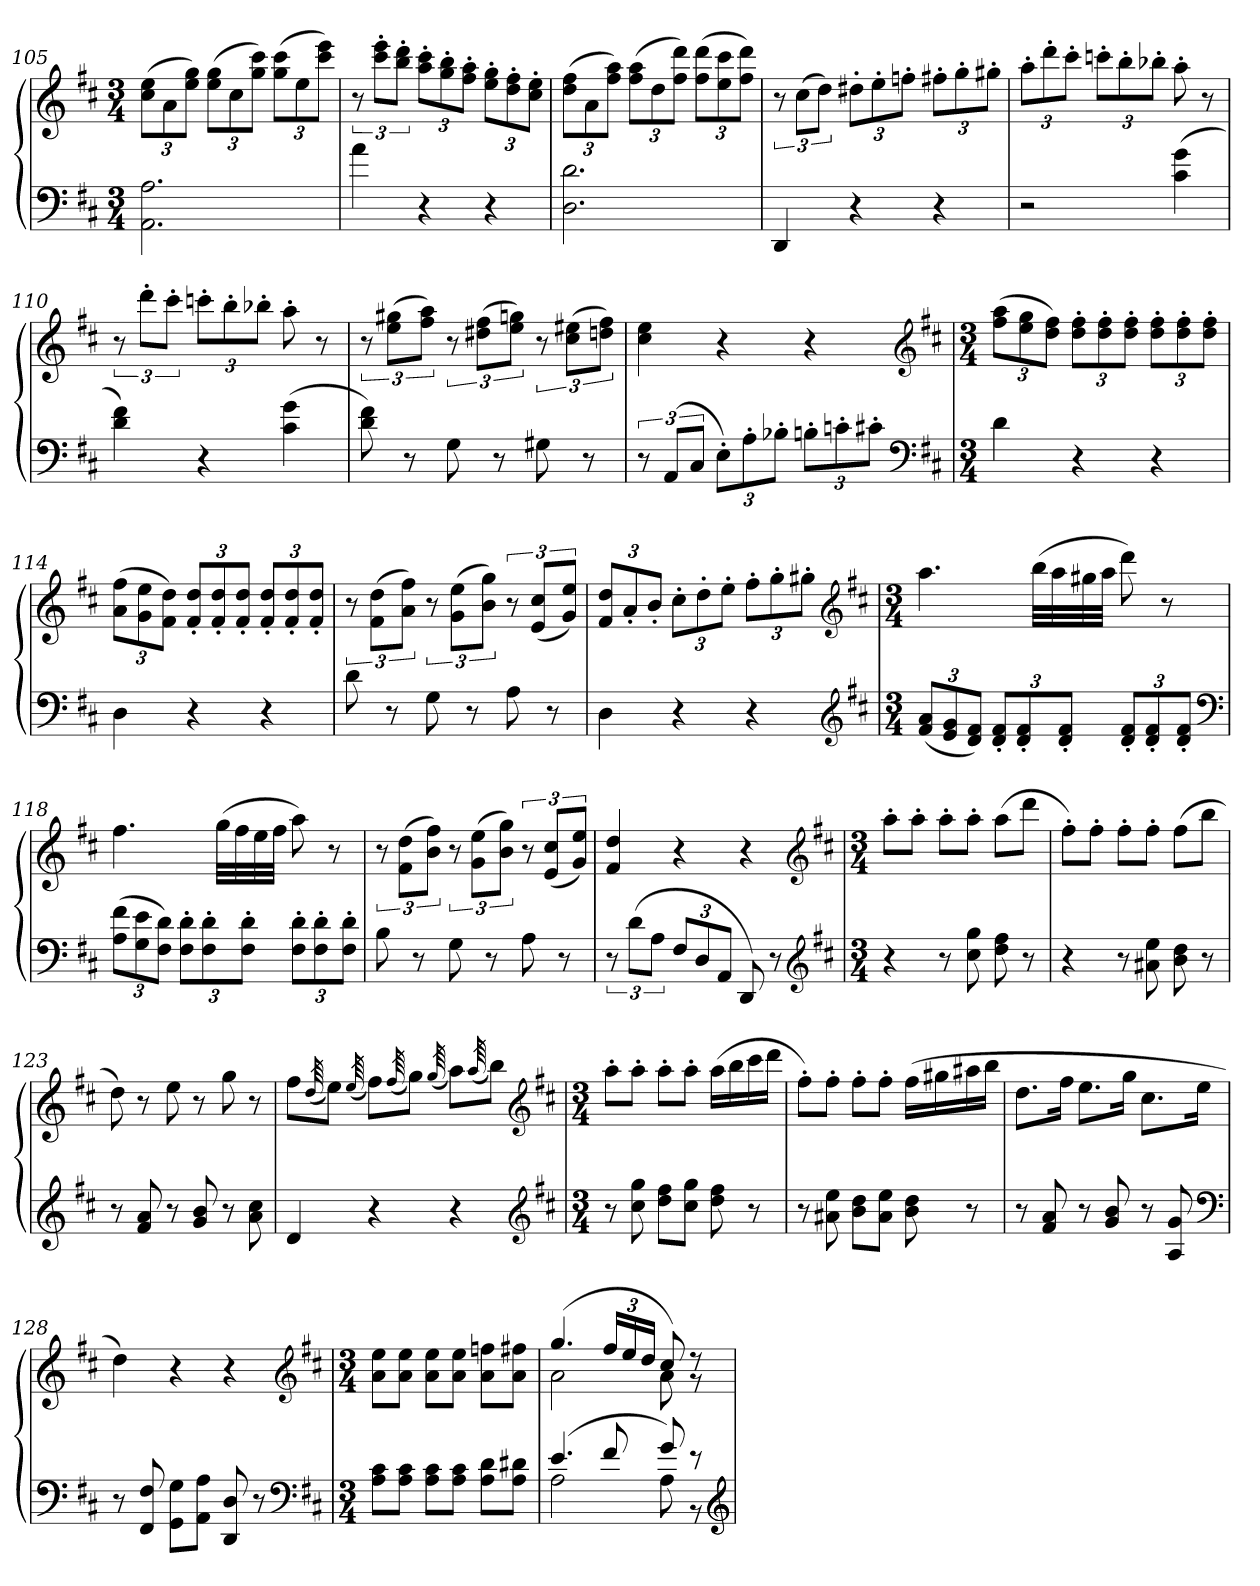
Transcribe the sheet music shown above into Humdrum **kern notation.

**kern	**kern
*part1	*part1
*staff2	*staff1
*clefF4	*clefG2
*k[f#c#]	*k[f#c#]
*D:	*D:
*M3/4	*M3/4
=105	=105
2.AA 2.A	(12cc# 12eeL
.	12a
.	12ee 12ggJ)
.	(12ee 12ggL
.	12cc#
.	12gg 12ccc#J)
.	(12gg 12ccc#L
.	12ee
.	12ccc# 12eeeJ)
=106	=106
4a	12r
.	12ccc#' 12eee'L
.	12bb' 12ddd'J
4r	12aa' 12ccc#'L
.	12gg' 12bb'
.	12ff#' 12aa'J
4r	12ee' 12gg'L
.	12dd' 12ff#'
.	12cc#' 12ee'J
=107	=107
2.D 2.d	(12dd 12ff#L
.	12a
.	12ff# 12aaJ)
.	(12ff# 12aaL
.	12dd
.	12ff# 12dddJ)
.	(12ff# 12dddL
.	12ee 12ccc#
.	12ff# 12dddJ)
=108	=108
4DD	12r
.	(12cc#L
.	12ddJ)
4r	12dd#X'L
.	12ee'
.	12ffn'J
4r	12ff#X'L
.	12gg'
.	12gg#X'J
=109	=109
2r	12aa'L
.	12ddd'
.	12ccc#'J
.	12cccn'L
.	12bb'
.	12bb-X'J
(4c# 4g	8aa'
.	8r
=110	=110
4d 4f#)	12r
.	12ddd'L
.	12ccc#'J
4r	12cccn'L
.	12bb'
.	12bb-X'J
(4c# 4g	8aa'
.	8r
=111	=111
8d 8f#)	12r
.	(12ee 12gg#XL
8r	.
.	12ff# 12aaJ)
8G	12r
.	(12dd#X 12ff#L
8r	.
.	12ee 12ggnJ)
8G#X	12r
.	(12cc# 12ee#XL
8r	.
.	12ddn 12ff#J)
=112	=112
12r	4cc# 4ee
(12AAL	.
12C#J	.
12E'L)	4r
12A'	.
12B-X'J	.
12Bn'L	4r
12cn'	.
12c#X'J	.
*clefF4	*clefG2
*k[f#c#]	*k[f#c#]
*D:	*D:
=113	=113
*M3/4	*M3/4
4d	(12ff# 12aaL
.	12ee 12gg
.	12dd 12ff#J)
4r	12dd' 12ff#'L
.	12dd' 12ff#'
.	12dd' 12ff#'J
4r	12dd' 12ff#'L
.	12dd' 12ff#'
.	12dd' 12ff#'J
=114	=114
4D	(12a 12ff#L
.	12g 12ee
.	12f# 12ddJ)
4r	12f#' 12dd'L
.	12f#' 12dd'
.	12f#' 12dd'J
4r	12f#' 12dd'L
.	12f#' 12dd'
.	12f#' 12dd'J
=115	=115
8d	12r
.	(12f# 12ddL
8r	.
.	12a 12ff#J)
8G	12r
.	(12g 12eeL
8r	.
.	12b 12ggJ)
8A	12r
.	(12e 12cc#L
8r	.
.	12g 12eeJ)
=116	=116
4D	12f# 12ddL
.	12a'
.	12b'J
4r	12cc#'L
.	12dd'
.	12ee'J
4r	12ff#'L
.	12gg'
.	12gg#X'J
*clefG2	*clefG2
*k[f#c#]	*k[f#c#]
*D:	*D:
=117	=117
*M3/4	*M3/4
(12f# 12aL	4.aa
12e 12g	.
12d 12f#J)	.
12d' 12f#'L	.
12d' 12f#'	.
.	(32bbLLL
.	32aa
12d' 12f#'J	.
.	32gg#X
.	32aaJJJ
12d' 12f#'L	8ddd)
12d' 12f#'	.
.	8r
12d' 12f#'J	.
*clefF4	*
=118	=118
(12A 12f#L	4.ff#
12G 12e	.
12F# 12dJ)	.
12F#' 12d'L	.
12F#' 12d'	.
.	(32ggLLL
.	32ff#
12F#' 12d'J	.
.	32ee
.	32ff#JJJ
12F#' 12d'L	8aa)
12F#' 12d'	.
.	8r
12F#' 12d'J	.
=119	=119
8B	12r
.	(12f# 12ddL
8r	.
.	12b 12ff#J)
8G	12r
.	(12g 12eeL
8r	.
.	12b 12ggJ)
8A	12r
.	(12e 12cc#L
8r	.
.	12g 12eeJ)
=120	=120
12r	4f# 4dd
(12dL	.
12AJ	.
12F#L	4r
12D	.
12AAJ	.
8DD)	4r
8r	.
*clefG2	*clefG2
*k[f#c#]	*k[f#c#]
*D:	*D:
=121	=121
*M3/4	*M3/4
4r	8aa'L
.	8aa'J
8r	8aa'L
8cc# 8gg	8aa'J
8dd 8ff#	(8aaL
8r	8dddJ
=122	=122
4r	8ff#'L)
.	8ff#'J
8r	8ff#'L
8a#X 8ee	8ff#'J
8b 8dd	(8ff#L
8r	8bbJ
=123	=123
8r	8dd)
8f# 8a	8r
8r	8ee
8g 8b	8r
8r	8gg
8a 8cc#	8r
=124	=124
4d	8ff#L
.	(64qdd
.	8eeJ)
.	(64qee
4r	8ff#L)
.	(64qff#
.	8ggJ)
.	(64qgg
4r	8aaL)
.	(64qaa
.	8bbJ)
*clefG2	*clefG2
*k[f#c#]	*k[f#c#]
*D:	*D:
=125	=125
*M3/4	*M3/4
8r	8aa'L
8cc# 8gg	8aa'J
8dd 8ff#L	8aa'L
8cc# 8ggJ	8aa'J
8dd 8ff#	(16aaLL
.	16bb
8r	16ccc#
.	16dddJJ
=126	=126
8r	8ff#'L)
8a#X 8ee	8ff#'J
8b 8ddL	8ff#'L
8a# 8eeJ	8ff#'J
8b 8dd	(16ff#LL
.	16gg#X
8r	16aa#X
.	16bbJJ
=127	=127
8r	8.ddL
8f# 8a	.
.	16ff#Jk
8r	8.eeL
8g 8b	.
.	16ggJk
8r	8.cc#L
8A 8g	.
.	16eeJk
*clefF4	*
=128	=128
8r	4dd)
8FF# 8F#	.
8GG 8GL	4r
8AA 8AJ	.
8DD 8D	4r
8r	.
*clefF4	*clefG2
*k[f#c#]	*k[f#c#]
*D:	*D:
=129	=129
*M3/4	*M3/4
8A 8c#L	8a 8eeL
8A 8c#J	8a 8eeJ
8A 8c#L	8a 8eeL
8A 8c#J	8a 8eeJ
8A 8dL	8a 8ffnL
8A 8d#XJ	8a 8ff#XJ
=130	=130
*^	*^
(4.e	2A	(4.gg	2a
8f#	.	24ff#LL	.
.	.	24ee	.
.	.	24ddJJ	.
8g)	8A	8cc#)	8a
8r	8r	8r	8r
*v	*v	*	*
*	*v	*v
*clefG2	*
=	=
*-	*-
